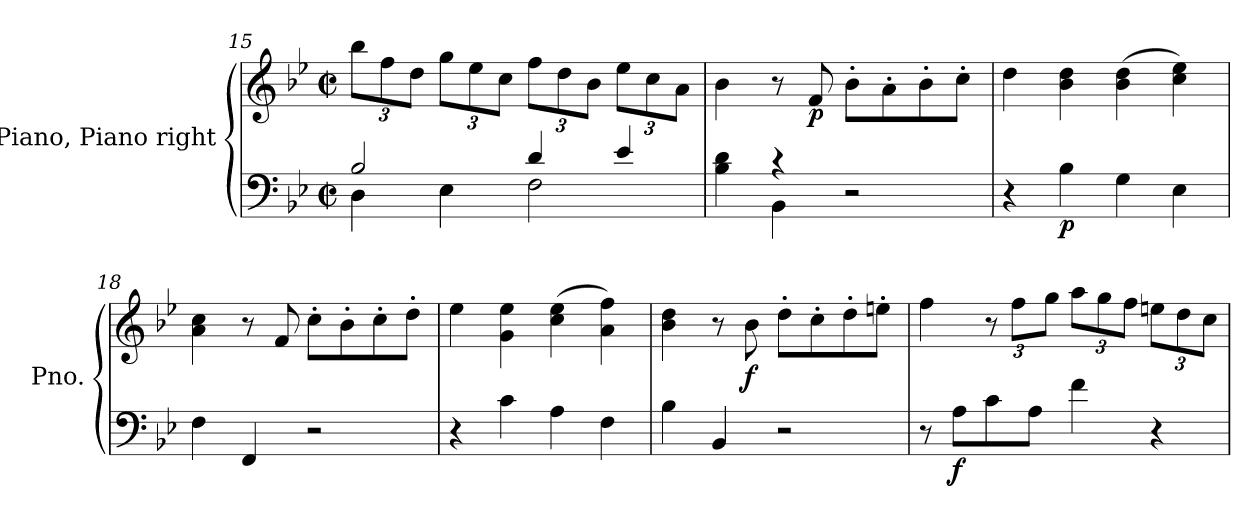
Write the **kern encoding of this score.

**kern	**kern	**dynam
*part1	*part1	*part1
*staff2	*staff1	*staff1/2
*I"Piano, Piano right	*	*
*I'Pno.	*	*
*clefF4	*clefG2	*
*k[b-e-]	*k[b-e-]	*
*M2/2	*M2/2	*
*met(c|)	*met(c|)	*
=15	=15	=15
*^	*	*
*	*	*Xbrackettup	*
2B-/	4D\	12bb-\L	.
.	.	12ff\	.
.	.	12dd\J	.
.	4E-\	12gg\L	.
.	.	12ee-\	.
.	.	12cc\J	.
4d/	2F\	12ff\L	.
.	.	12dd\	.
.	.	12b-\J	.
4e-/	.	12ee-\L	.
.	.	12cc\	.
.	.	12a\J	.
=16	=16	=16	=16
4B-\ 4d\	4ryy	4b-\	.
4r	4BB-\	8r	.
!	!	!	!LO:DY:b
.	.	8f/	p
2r	2ryy	8b-'\L	.
.	.	8a'\	.
.	.	8b-'\	.
.	.	8cc'\J	.
*v	*v	*	*
=17	=17	=17
4r	4dd\	.
!	!	!LO:DY:b=2
4B-\	4b-\ 4dd\	p
4G\	(>4b-\ 4dd\	.
4E-\	4cc\ 4ee-\)	.
=18	=18	=18
4F\	4a\ 4cc\	.
4FF/	8r	.
.	8f/	.
2r	8cc'\L	.
.	8b-'\	.
.	8cc'\	.
.	8dd'\J	.
=19	=19	=19
4r	4ee-\	.
4c\	4g\ 4ee-\	.
4A\	(>4cc\ 4ee-\	.
4F\	4a\ 4ff\)	.
=20	=20	=20
4B-\	4b-\ 4dd\	.
4BB-/	8r	.
!	!	!LO:DY:b
.	8b-\	f
2r	8dd'\L	.
.	8cc'\	.
.	8dd'\	.
.	8een'\J	.
=21	=21	=21
8r	4ff\	.
!	!	!LO:DY:b=2
8A\L	.	f
8c\	12r	.
.	12ff\L	.
8A\J	.	.
.	12gg\J	.
4f\	12aa\L	.
.	12gg\	.
.	12ff\J	.
4r	12een\L	.
.	12dd\	.
.	12cc\J	.
=	=	=
*-	*-	*-
